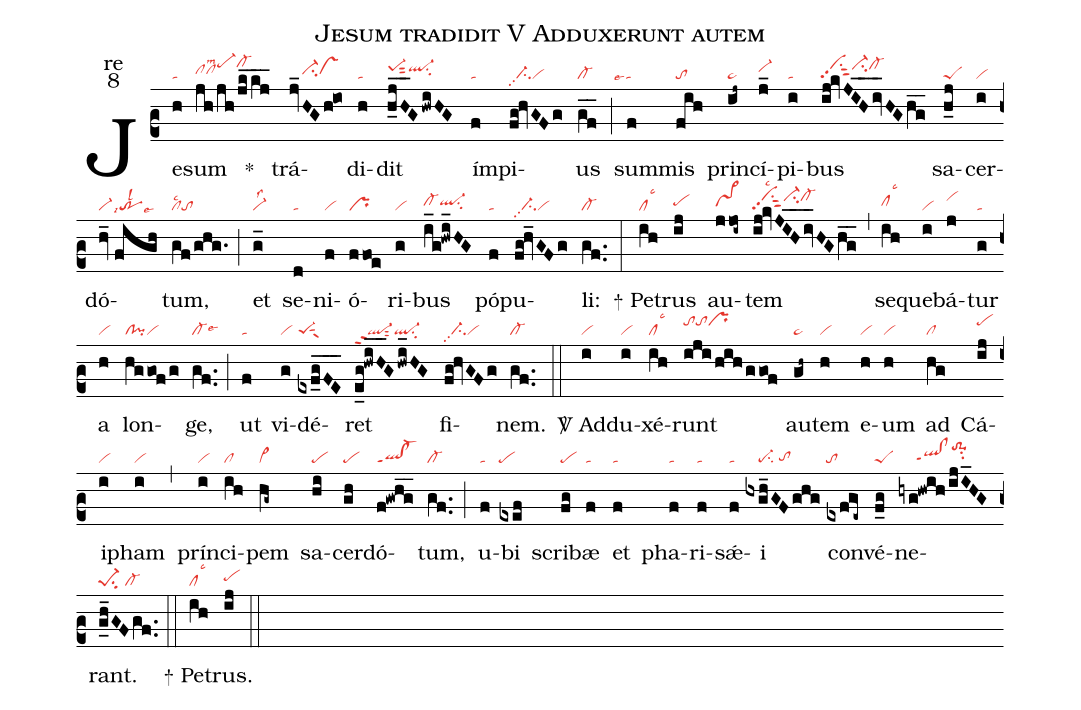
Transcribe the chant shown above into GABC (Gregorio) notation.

name:Jesum tradidit V Adduxerunt autem;
office-part:re;
mode:8;
nabc-lines:1;
%%
(c2) Je(h|ta)sum(jh/jh/jk_kj__|clhhclhhlsm2pe-hkcl-hk) <sp>*</sp>() trá(jv_HGh@io|////ci-hhvshh)di(h|ta)dit(h_0j_H_G/hwiHG|pe-1hisut2ql-hisu2) ím(f|ta)pi(fg!hvGFg|//ci-pp2vi)us(gf__|cl-) (;) sum(f|````talse4)mis(fih|to) prin(ij~|pe~)cí(j_|vi-hi)pi(i|ta)bus(ij!kvJI_H_iv_HGhg__|vihjpp2su1sut2ci-hjcl-hj) sa(h_j|peS)cer(i|vi)dó(hv_//figh|vi-trlsi7lsl2lse9)tum,(gf/ghg.|cllsc2to) (;) et(g_|vi-lss2) se(d|ta)ni(f|vi)ó(ffoe|pr)ri(g|vi)bus(i_g!hwi_HG|cl-hhql-hhsu2) pó(f|ta)pu(fg!hv_GFg|//ci-pp2vi)li:(gf..|cl-) (:)

<sp>+</sp> Pe(ih|cllsc3)trus(ij|pehh) au(jjoi~|vs>hh)tem(ij!kvJI_H_iv_HGh_g_|vihjpp2su1sut2lsc2ci-hjcl-hj) (,) se(ih|clhhlsc3)que(i|vi)bá(j|vihj)tur(g|ta) a(h|vi) lon(hggof/g|cl!pivi)ge,(gf..|cl-lse6) (;) ut(f|ta) vi(g|vi)dé(exf_0g_F_E_|pe-1sut1suw1)ret(e_g!hwi_H_G/hwi_HG|ql-ppt2sut2ql-su2) fi(fg!hvGFg|//ci-pp2vi)nem.(gf..|cl-) (::)

<sp>V/</sp> Ad(i|vi)du(i|vi)xé(ih|cllsc3)runt(iji/hih/ggof|tohjtohjprhj) au(gh~|pe~)tem(h|vi) e(h|vi)um(h|vi) ad(hg|cl) Cá(ij|pehj)i(i|vi)pham(i|vi) (,) prín(i|vi)ci(ih|cl)pem(hg~|vi>) sa(hi|pe)cer(gh|pe)dó(f!gwhg__|ql!cl-ppt1)tum,(gf..|cl-) (;) u(f|ta)bi(exef|pe) scri(fg|pe)bæ(f|ta) et(f|ta) pha(f|ta)ri(f|ta)sǽ(f|ta)i(hxgh_GFghg|////pe-su2/tohg) con(exfge~|to)vé(f_g|peS)ne(hyg!hwih/ijI_HG|/////qlhg!clhgppt1to-1hksu2)rant.(g_h_GFgf..|pe-1su2/cl-) (::)

<sp>+</sp> Pe(ih|cllsc3)trus.(ij|pehh) (::)
